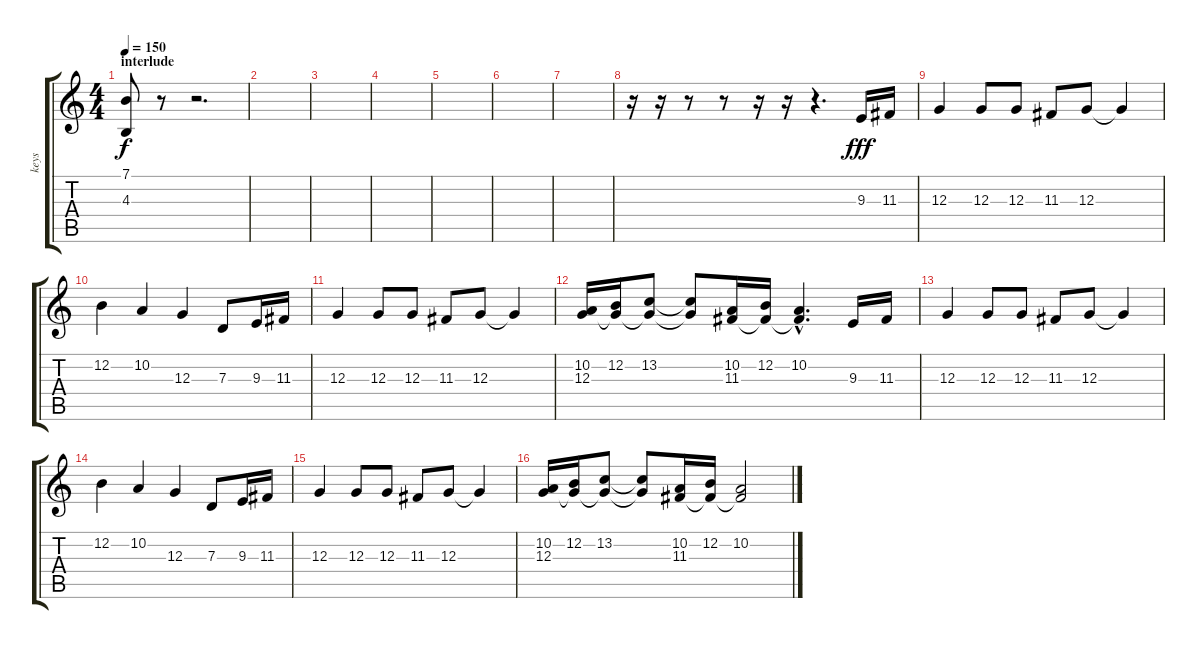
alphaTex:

\track ("keys" "keys") {instrument stringensemble1}
\staff {score tabs}
\tuning (E4 B3 G3 D3 A2 E2) {hide}
\ts (4 4)
\section ("" "interlude")
\tempo 150
\clef g2
\ks c
(7.1{t} 4.3{t}).8{dy f} r.8 r.2{d} |
|
|
|
|
|
|
r.16 r.16 r.8 r.8 r.16 r.16 r.4{d} 9.3.16{dy fff} 11.3.16 |
12.3.4 12.3.8 12.3.8 11.3.8 12.3.8 12.3{t}.4 |
12.2.4 10.2.4 12.3.4 7.3.8 9.3.16 11.3.16 |
12.3.4 12.3.8 12.3.8 11.3.8 12.3.8 12.3{t}.4 |
(10.2 12.3).16 (12.2 12.3{t}).16 (13.2 12.3{t}).8 (13.2{t} 12.3{t}).8 (10.2 11.3).16 (12.2 11.3{t}).16 (10.2{hac} 11.3{hac t}).4{d} 9.3.16 11.3.16 |
12.3.4 12.3.8 12.3.8 11.3.8 12.3.8 12.3{t}.4 |
12.2.4 10.2.4 12.3.4 7.3.8 9.3.16 11.3.16 |
12.3.4 12.3.8 12.3.8 11.3.8 12.3.8 12.3{t}.4 |
(10.2 12.3).16 (12.2 12.3{t}).16 (13.2 12.3{t}).8 (13.2{t} 12.3{t}).8 (10.2 11.3).16 (12.2 11.3{t}).16 (10.2 11.3{t}).2
